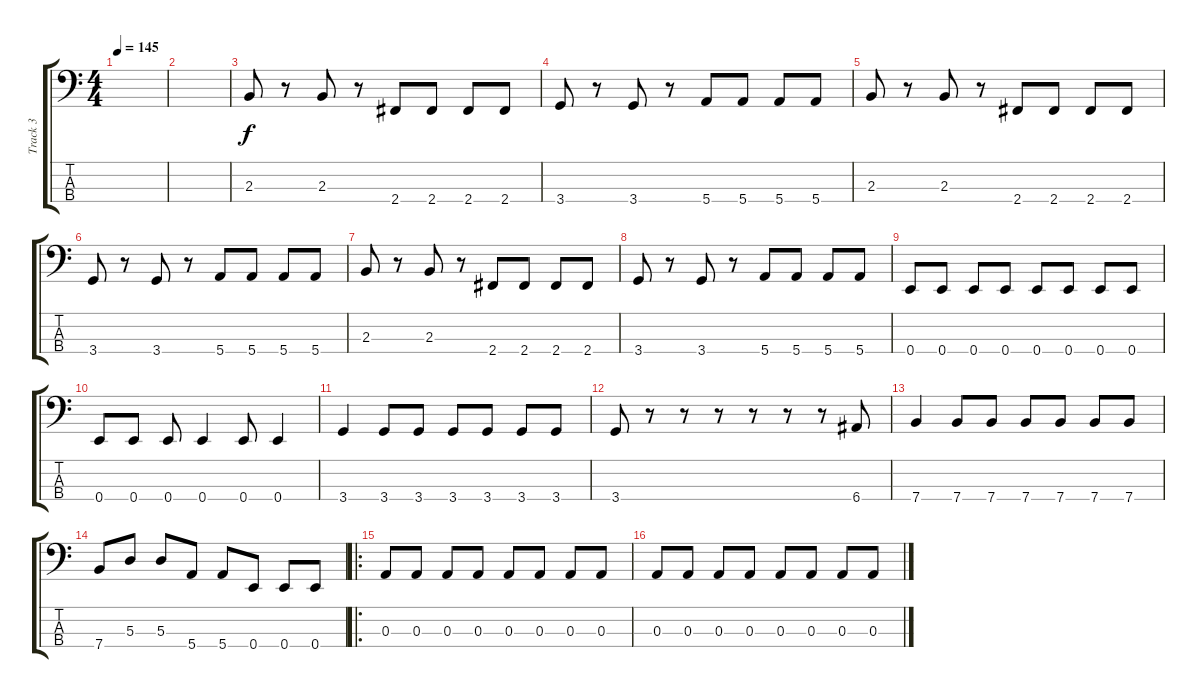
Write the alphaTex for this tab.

\track ("Track 3" "Track 3") {instrument acousticbass}
\staff {score tabs}
\tuning (G2 D2 A1 E1) {hide}
\ts (4 4)
\tempo 145
\clef f4
\ks c
|
|
2.3.8 r.8 2.3.8 r.8 2.4.8 2.4.8 2.4.8 2.4.8 |
3.4.8 r.8 3.4.8 r.8 5.4.8 5.4.8 5.4.8 5.4.8 |
2.3.8 r.8 2.3.8 r.8 2.4.8 2.4.8 2.4.8 2.4.8 |
3.4.8 r.8 3.4.8 r.8 5.4.8 5.4.8 5.4.8 5.4.8 |
2.3.8 r.8 2.3.8 r.8 2.4.8 2.4.8 2.4.8 2.4.8 |
3.4.8 r.8 3.4.8 r.8 5.4.8 5.4.8 5.4.8 5.4.8 |
0.4.8 0.4.8 0.4.8 0.4.8 0.4.8 0.4.8 0.4.8 0.4.8 |
0.4.8 0.4.8 0.4.8 0.4.4 0.4.8 0.4.4 |
3.4.4 3.4.8 3.4.8 3.4.8 3.4.8 3.4.8 3.4.8 |
3.4.8 r.8 r.8 r.8 r.8 r.8 r.8 6.4.8 |
7.4.4 7.4.8 7.4.8 7.4.8 7.4.8 7.4.8 7.4.8 |
7.4.8 5.3.8 5.3.8 5.4.8 5.4.8 0.4.8 0.4.8 0.4.8 |
\ro
0.3.8 0.3.8 0.3.8 0.3.8 0.3.8 0.3.8 0.3.8 0.3.8 |
0.3.8 0.3.8 0.3.8 0.3.8 0.3.8 0.3.8 0.3.8 0.3.8
